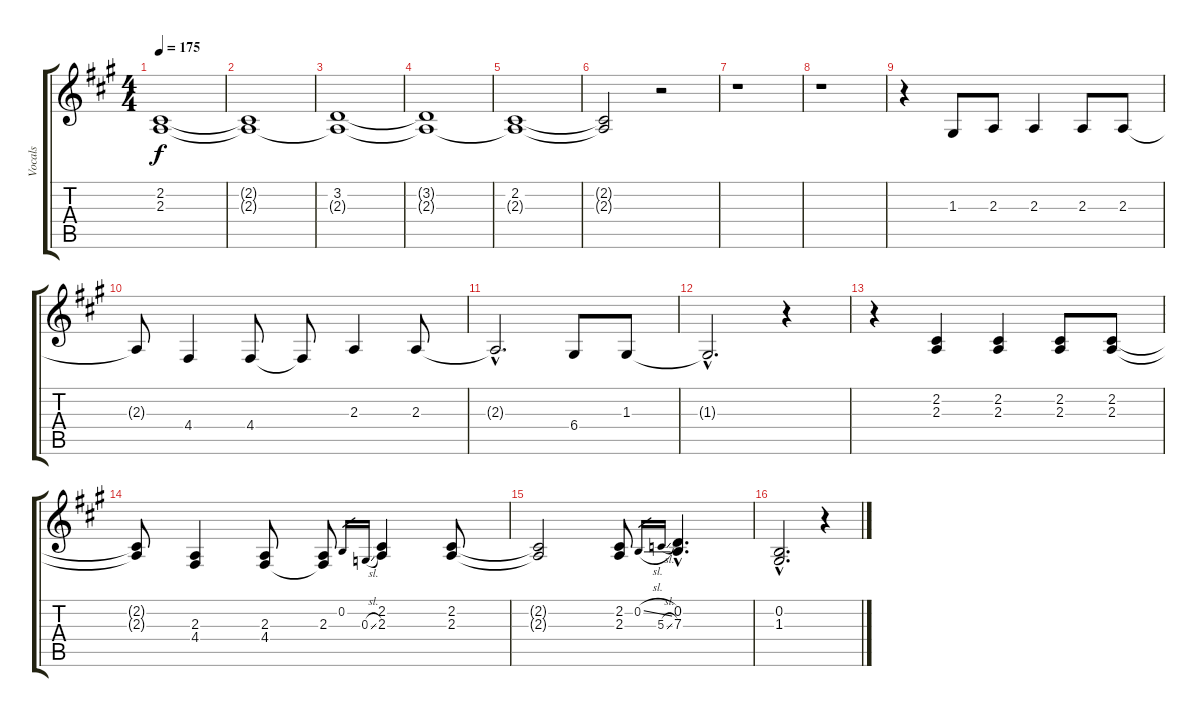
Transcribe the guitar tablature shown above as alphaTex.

\track ("Vocals" "Vocals") {instrument englishhorn}
\staff {score tabs}
\tuning (E4 B3 G3 D3 A2 E2) {hide}
\ts (4 4)
\tempo 175
\clef g2
\ks f#minor
(2.2{t} 2.3{t}).1{dy f} |
(2.2{t} 2.3{t}).1 |
(3.2 2.3{t}).1 |
(3.2{t} 2.3{t}).1 |
(2.2 2.3{t}).1 |
(2.2{t} 2.3{t}).2 r.2 |
r.1 |
r.1 |
r.4 1.3.8 2.3.8 2.3.4 2.3.8 2.3.8 |
2.3{t}.8 4.4.4 4.4.8 4.4{t}.8 2.3.4 2.3.8 |
2.3{hac t}.2{d} 6.4.8 1.3.8 |
1.3{hac t}.2{d} r.4 |
r.4 (2.2 2.3).4 (2.2 2.3).4 (2.2 2.3).8 (2.2 2.3).8 |
(2.2{t} 2.3{t}).8 (2.3 4.4).4 (2.3 4.4).8 (2.3 4.4{t}).8 0.2.16{gr} 0.3{sl}.16{gr} (2.2 2.3).4 (2.2 2.3).8 |
(2.2{t} 2.3{t}).2 (2.2 2.3).8 0.2{sl}.16{gr} 5.3{sl}.16{gr} (0.2{hac} 7.3{hac}).4{d} |
(0.2{hac} 1.3{hac}).2{d} r.4
